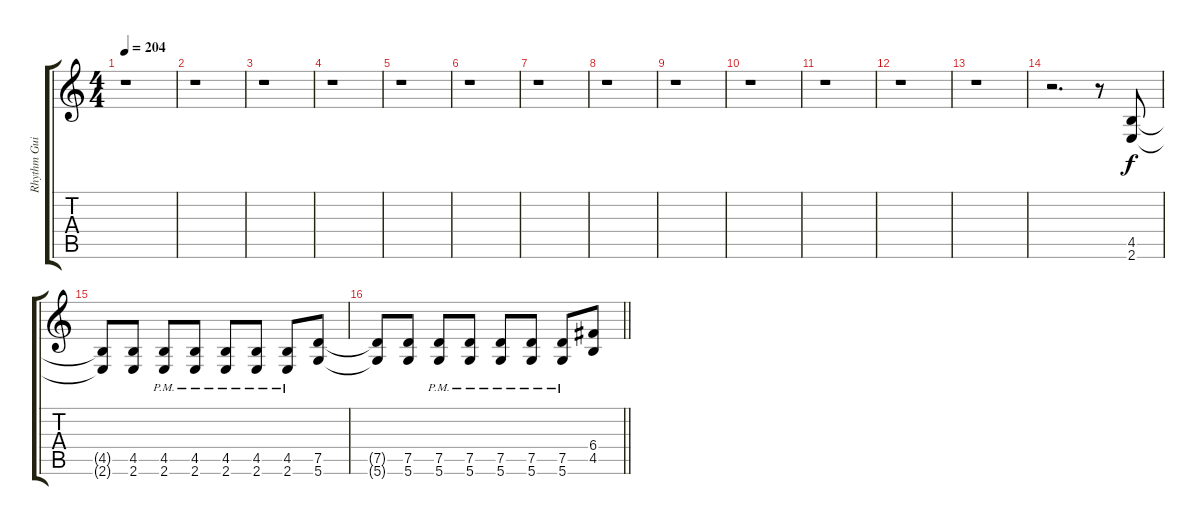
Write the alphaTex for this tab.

\track ("Rhythm Guitar I" "Rhythm Gui") {instrument overdrivenguitar}
\staff {score tabs}
\tuning (D4 A3 F3 C3 G2 D2) {hide}
\ts (4 4)
\tempo 204
\clef g2
\ks c
r.1{dy f} |
r.1 |
r.1 |
r.1 |
r.1 |
r.1 |
r.1 |
r.1 |
r.1 |
r.1 |
r.1 |
r.1 |
r.1 |
r.2{d} r.8 (4.5 2.6).8 |
(4.5{t} 2.6{t}).8 (4.5 2.6).8 (4.5{pm} 2.6{pm}).8 (4.5{pm} 2.6{pm}).8 (4.5{pm} 2.6{pm}).8 (4.5{pm} 2.6{pm}).8 (4.5{pm} 2.6{pm}).8 (7.5 5.6).8 |
\barLineRight lightlight
(7.5{t} 5.6{t}).8 (7.5 5.6).8 (7.5{pm} 5.6{pm}).8 (7.5{pm} 5.6{pm}).8 (7.5{pm} 5.6{pm}).8 (7.5{pm} 5.6{pm}).8 (7.5{pm} 5.6{pm}).8 (6.4 4.5).8
